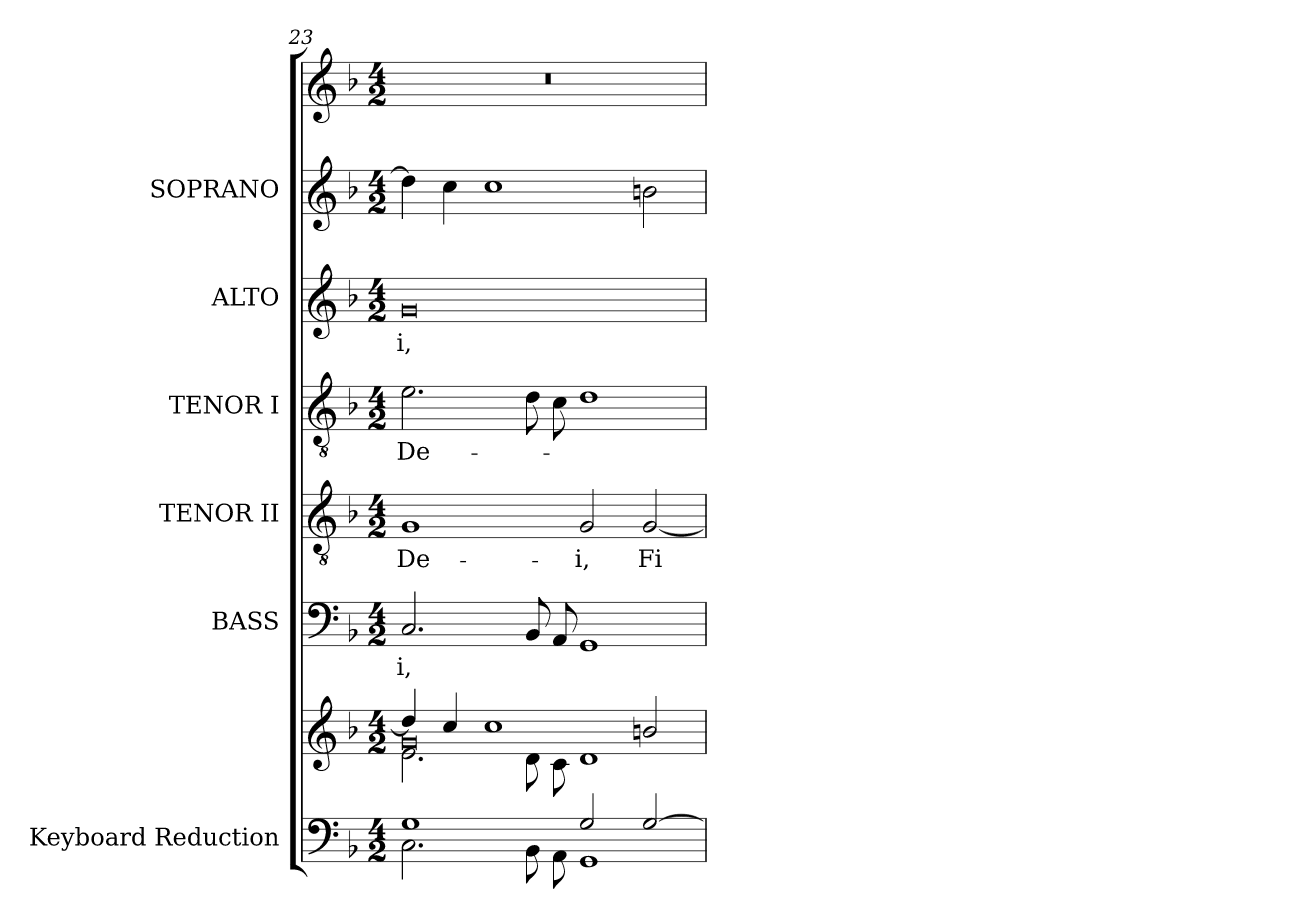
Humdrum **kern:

**kern	**kern	**kern	**text	**kern	**text	**kern	**text	**kern	**text	**kern	**kern
*part7	*part7	*part6	*part6	*part5	*part5	*part4	*part4	*part3	*part3	*part2	*part1
*staff8	*staff7	*staff6	*staff6	*staff5	*staff5	*staff4	*staff4	*staff3	*staff3	*staff2	*staff1
*I"Keyboard Reduction	*	*I"BASS	*	*I"TENOR II	*	*I"TENOR I	*	*I"ALTO	*	*I"SOPRANO	*
*I'Reduc.	*	*I'B.	*	*I'T. II	*	*I'T. I	*	*I'A.	*	*I'S.	*
*clefF4	*clefG2	*clefF4	*	*clefGv2	*	*clefGv2	*	*clefG2	*	*clefG2	*clefG2
*	*	*	*	*ITrd7c12	*	*ITrd7c12	*	*	*	*	*
*k[b-]	*k[b-]	*k[b-]	*	*k[b-]	*	*k[b-]	*	*k[b-]	*	*k[b-]	*k[b-]
*F:	*F:	*F:	*	*F:	*	*F:	*	*F:	*	*F:	*F:
*M4/2	*M4/2	*M4/2	*	*M4/2	*	*M4/2	*	*M4/2	*	*M4/2	*M4/2
=23	=23	=23	=23	=23	=23	=23	=23	=23	=23	=23	=23
*^	*^	*	*	*	*	*	*	*	*	*	*
*	*	*	*^	*	*	*	*	*	*	*	*	*	*
!	!	!	!	!	!	!LO:LY:b:color=#000000	!	!	!	!	!	!	!	!
!	!	!	!	!	!	!	!	!LO:LY:b:color=#000000	!	!	!	!	!	!
!	!	!	!	!	!	!	!	!	!	!LO:LY:b:color=#000000	!	!	!	!
!	!	!	!	!	!	!	!	!	!	!	!	!LO:LY:b:color=#000000	!	!LO:N:vis=1
1Gi	2.Ci\	4ddi/]	0gi	2.ei\	2.Ci/	-i,	1GGi	De-	2.Ei\	De-	0gi	-i,	4ddi\]	0r
.	.	4cci/	.	.	.	.	.	.	.	.	.	.	4cci\	.
.	.	1cci	.	.	.	.	.	.	.	.	.	.	1cci	.
.	8BB-i\	.	.	8di\	8BB-i/	.	.	.	8Di\	.	.	.	.	.
.	8AAi\	.	.	8ci\	8AAi/	.	.	.	8Ci\	.	.	.	.	.
!	!	!	!	!	!	!	!	!LO:LY:b:color=#000000	!	!	!	!	!	!
2Gi/	1GGi	.	.	1di	1GGi	.	2GGi/	-i,	1Di	.	.	.	.	.
!	!	!	!	!	!	!	!	!LO:LY:b:color=#000000	!	!	!	!	!	!
[2Gi/	.	2bni/	.	.	.	.	[2GGi/	Fi-	.	.	.	.	2bni\	.
*v	*v	*	*	*	*	*	*	*	*	*	*	*	*	*
*	*v	*v	*v	*	*	*	*	*	*	*	*	*	*
=	=	=	=	=	=	=	=	=	=	=	=
*-	*-	*-	*-	*-	*-	*-	*-	*-	*-	*-	*-
